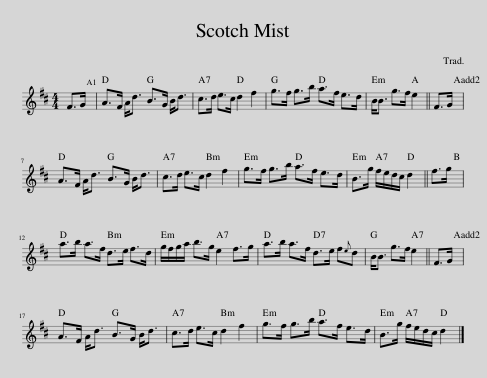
X:1
L:1/8
M:4/4
I:linebreak $
K:D
V:1 treble
V:1
 F>G | A>F A<d B>G B<d | c>d e>c d2 f2 | g>f g>b a>f e>d | B<B g>f e2 || %5
 F>G |$ A>F A<d B>G B<d | c>d e>c d2 f2 | g>f g>b a>f e>d | B>g f/e/d/c/ d2 || %10
 f>g |$ a>b a>f d>e f>d | g/f/g/a/ b>g e2 f>g | a>b a>f d>e f{e}d | B<B g>f e2 || %15
 F>G |$ A>F A<d B>G B<d | c>d e>c d2 f2 | g>f g>b a>f e>d | B>g f/e/d/c/ d2 |] %20
